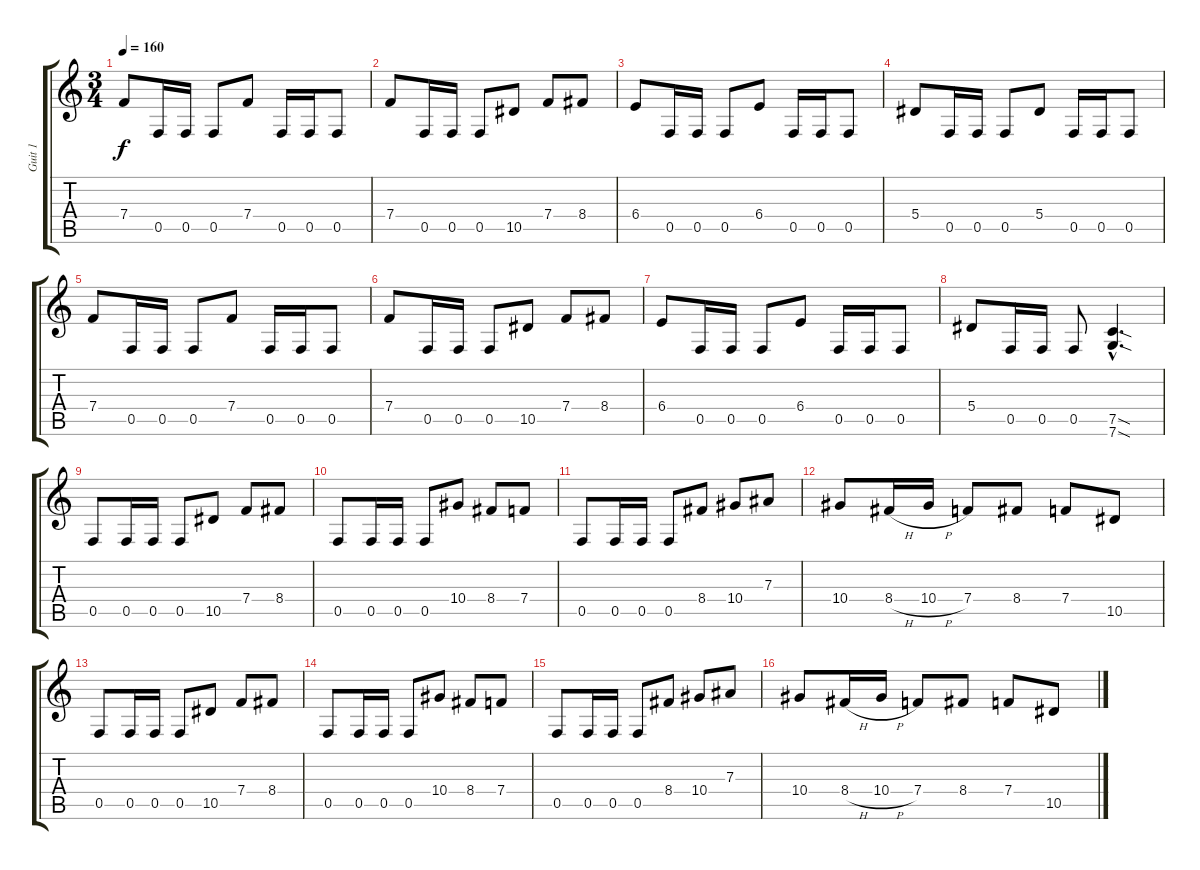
\track ("Guit 1" "Guit 1") {instrument distortionguitar}
\staff {score tabs}
\tuning (C4 G3 Eb3 Bb2 F2 C2) {hide}
\ts (3 4)
\tempo 160
\clef g2
\ks c
7.4.8{dy f} 0.5.16 0.5.16 0.5.8 7.4.8 0.5.16 0.5.16 0.5.8 |
7.4.8 0.5.16 0.5.16 0.5.8 10.5.8 7.4.8 8.4.8 |
6.4.8 0.5.16 0.5.16 0.5.8 6.4.8 0.5.16 0.5.16 0.5.8 |
5.4.8 0.5.16 0.5.16 0.5.8 5.4.8 0.5.16 0.5.16 0.5.8 |
7.4.8 0.5.16 0.5.16 0.5.8 7.4.8 0.5.16 0.5.16 0.5.8 |
7.4.8 0.5.16 0.5.16 0.5.8 10.5.8 7.4.8 8.4.8 |
6.4.8 0.5.16 0.5.16 0.5.8 6.4.8 0.5.16 0.5.16 0.5.8 |
5.4.8 0.5.16 0.5.16 0.5.8 (7.5{sod hac} 7.6{sod hac}).4{d} |
0.5.8 0.5.16 0.5.16 0.5.8 10.5.8 7.4.8 8.4.8 |
0.5.8 0.5.16 0.5.16 0.5.8 10.4.8 8.4.8 7.4.8 |
0.5.8 0.5.16 0.5.16 0.5.8 8.4.8 10.4.8 7.3.8 |
10.4.8 8.4{h}.16 10.4{h}.16 7.4.8 8.4.8 7.4.8 10.5.8 |
0.5.8 0.5.16 0.5.16 0.5.8 10.5.8 7.4.8 8.4.8 |
0.5.8 0.5.16 0.5.16 0.5.8 10.4.8 8.4.8 7.4.8 |
0.5.8 0.5.16 0.5.16 0.5.8 8.4.8 10.4.8 7.3.8 |
10.4.8 8.4{h}.16 10.4{h}.16 7.4.8 8.4.8 7.4.8 10.5.8
